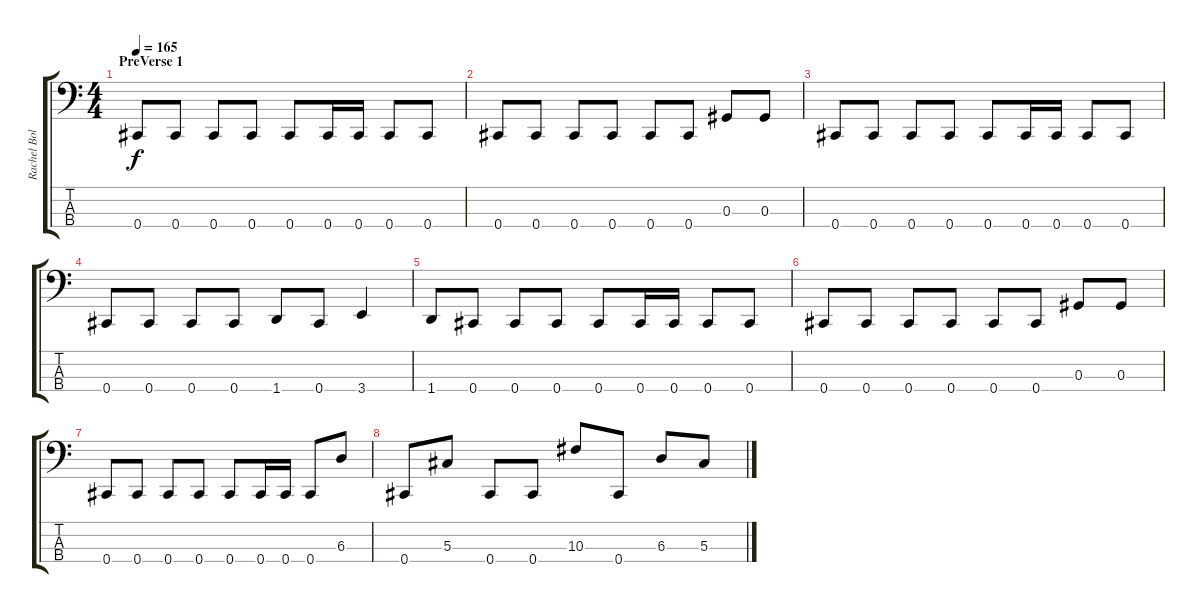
\track ("Rachel Bolan" "Rachel Bol") {instrument electricbasspick}
\staff {score tabs}
\tuning (Gb2 Db2 Ab1 Db1) {hide}
\ts (4 4)
\section ("" "PreVerse 1")
\tempo 165
\clef f4
\ks c
0.4.8{dy f} 0.4.8 0.4.8 0.4.8 0.4.8 0.4.16 0.4.16 0.4.8 0.4.8 |
0.4.8 0.4.8 0.4.8 0.4.8 0.4.8 0.4.8 0.3.8 0.3.8 |
0.4.8 0.4.8 0.4.8 0.4.8 0.4.8 0.4.16 0.4.16 0.4.8 0.4.8 |
0.4.8 0.4.8 0.4.8 0.4.8 1.4.8 0.4.8 3.4.4 |
1.4.8 0.4.8 0.4.8 0.4.8 0.4.8 0.4.16 0.4.16 0.4.8 0.4.8 |
0.4.8 0.4.8 0.4.8 0.4.8 0.4.8 0.4.8 0.3.8 0.3.8 |
0.4.8 0.4.8 0.4.8 0.4.8 0.4.8 0.4.16 0.4.16 0.4.8 6.3.8 |
0.4.8 5.3.8 0.4.8 0.4.8 10.3.8 0.4.8 6.3.8 5.3.8
